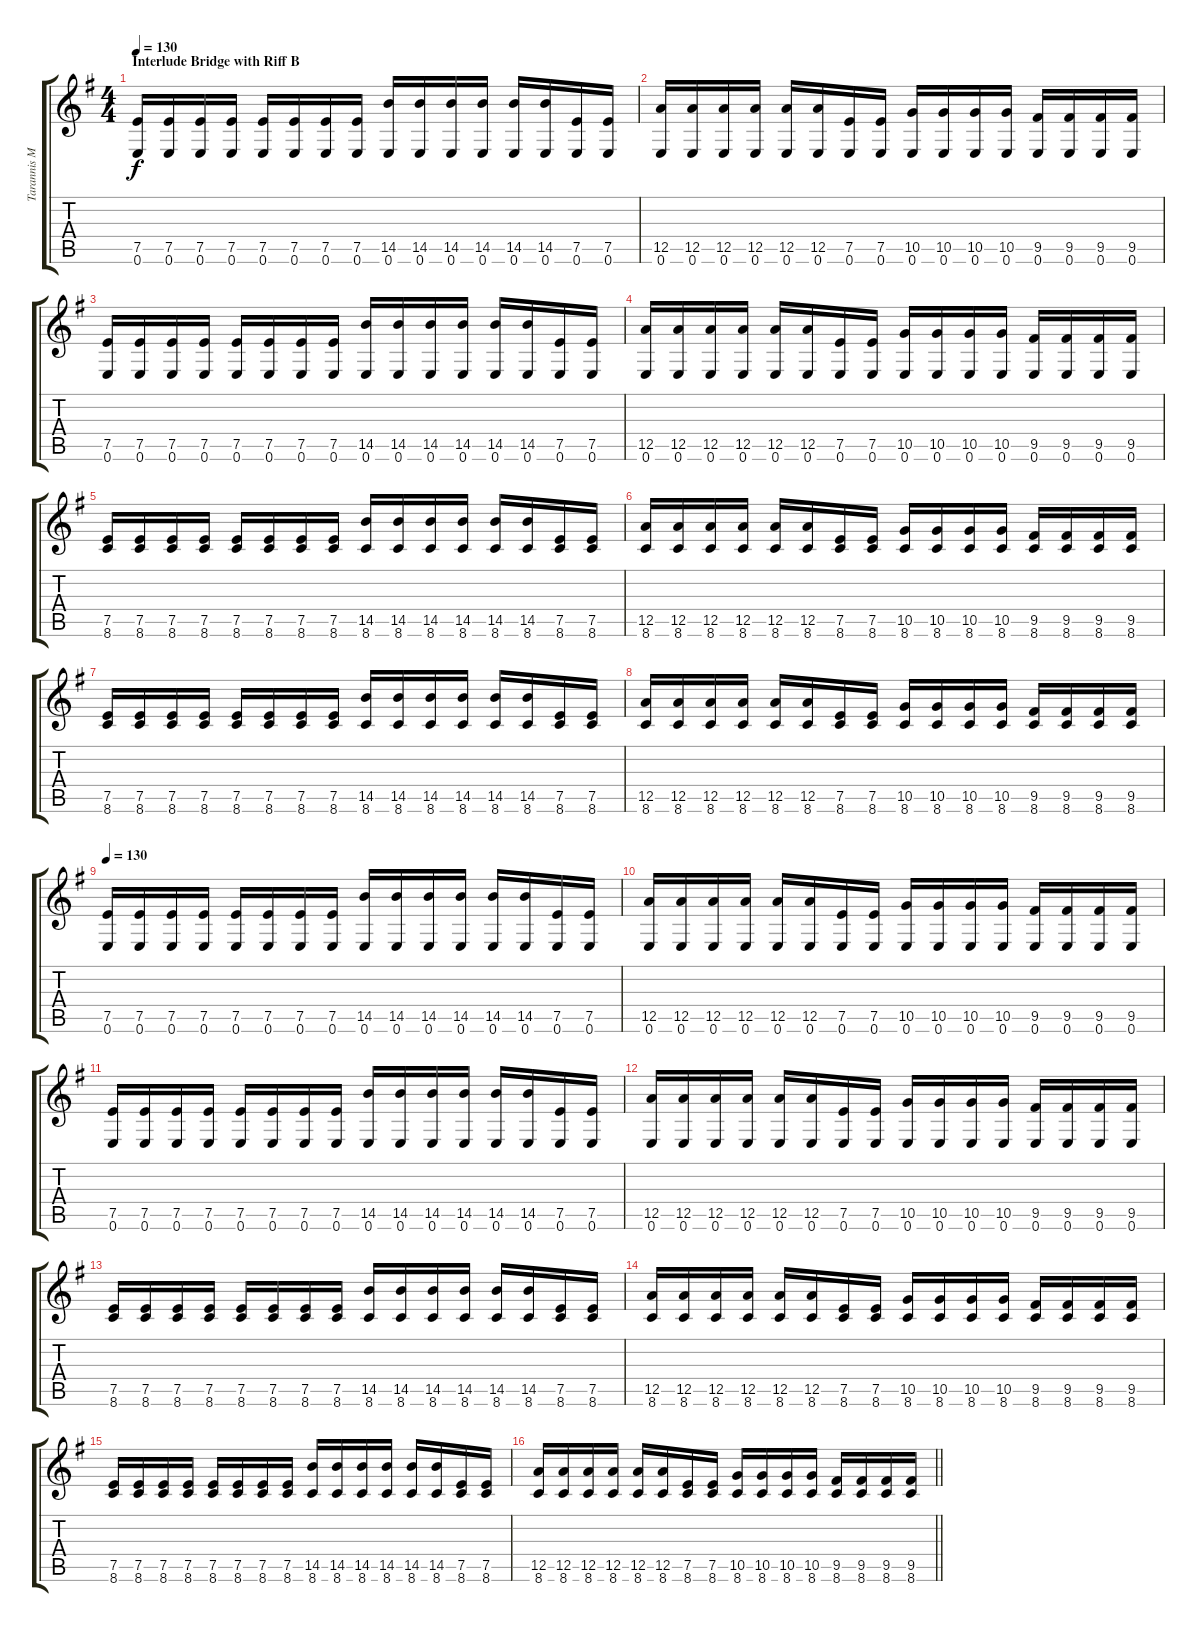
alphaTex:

\track ("Tarannis Moloch" "Tarannis M") {instrument distortionguitar}
\staff {score tabs}
\tuning (E4 B3 G3 D3 A2 E2) {hide}
\ts (4 4)
\section ("" "Interlude Bridge with Riff B")
\tempo 130
\clef g2
\ks eminor
(7.5 0.6).16{dy f} (7.5 0.6).16 (7.5 0.6).16 (7.5 0.6).16 (7.5 0.6).16 (7.5 0.6).16 (7.5 0.6).16 (7.5 0.6).16 (14.5 0.6).16 (14.5 0.6).16 (14.5 0.6).16 (14.5 0.6).16 (14.5 0.6).16 (14.5 0.6).16 (7.5 0.6).16 (7.5 0.6).16 |
(12.5 0.6).16 (12.5 0.6).16 (12.5 0.6).16 (12.5 0.6).16 (12.5 0.6).16 (12.5 0.6).16 (7.5 0.6).16 (7.5 0.6).16 (10.5 0.6).16 (10.5 0.6).16 (10.5 0.6).16 (10.5 0.6).16 (9.5 0.6).16 (9.5 0.6).16 (9.5 0.6).16 (9.5 0.6).16 |
(7.5 0.6).16 (7.5 0.6).16 (7.5 0.6).16 (7.5 0.6).16 (7.5 0.6).16 (7.5 0.6).16 (7.5 0.6).16 (7.5 0.6).16 (14.5 0.6).16 (14.5 0.6).16 (14.5 0.6).16 (14.5 0.6).16 (14.5 0.6).16 (14.5 0.6).16 (7.5 0.6).16 (7.5 0.6).16 |
(12.5 0.6).16 (12.5 0.6).16 (12.5 0.6).16 (12.5 0.6).16 (12.5 0.6).16 (12.5 0.6).16 (7.5 0.6).16 (7.5 0.6).16 (10.5 0.6).16 (10.5 0.6).16 (10.5 0.6).16 (10.5 0.6).16 (9.5 0.6).16 (9.5 0.6).16 (9.5 0.6).16 (9.5 0.6).16 |
(7.5 8.6).16 (7.5 8.6).16 (7.5 8.6).16 (7.5 8.6).16 (7.5 8.6).16 (7.5 8.6).16 (7.5 8.6).16 (7.5 8.6).16 (14.5 8.6).16 (14.5 8.6).16 (14.5 8.6).16 (14.5 8.6).16 (14.5 8.6).16 (14.5 8.6).16 (7.5 8.6).16 (7.5 8.6).16 |
(12.5 8.6).16 (12.5 8.6).16 (12.5 8.6).16 (12.5 8.6).16 (12.5 8.6).16 (12.5 8.6).16 (7.5 8.6).16 (7.5 8.6).16 (10.5 8.6).16 (10.5 8.6).16 (10.5 8.6).16 (10.5 8.6).16 (9.5 8.6).16 (9.5 8.6).16 (9.5 8.6).16 (9.5 8.6).16 |
(7.5 8.6).16 (7.5 8.6).16 (7.5 8.6).16 (7.5 8.6).16 (7.5 8.6).16 (7.5 8.6).16 (7.5 8.6).16 (7.5 8.6).16 (14.5 8.6).16 (14.5 8.6).16 (14.5 8.6).16 (14.5 8.6).16 (14.5 8.6).16 (14.5 8.6).16 (7.5 8.6).16 (7.5 8.6).16 |
(12.5 8.6).16 (12.5 8.6).16 (12.5 8.6).16 (12.5 8.6).16 (12.5 8.6).16 (12.5 8.6).16 (7.5 8.6).16 (7.5 8.6).16 (10.5 8.6).16 (10.5 8.6).16 (10.5 8.6).16 (10.5 8.6).16 (9.5 8.6).16 (9.5 8.6).16 (9.5 8.6).16 (9.5 8.6).16 |
\tempo 130
(7.5 0.6).16 (7.5 0.6).16 (7.5 0.6).16 (7.5 0.6).16 (7.5 0.6).16 (7.5 0.6).16 (7.5 0.6).16 (7.5 0.6).16 (14.5 0.6).16 (14.5 0.6).16 (14.5 0.6).16 (14.5 0.6).16 (14.5 0.6).16 (14.5 0.6).16 (7.5 0.6).16 (7.5 0.6).16 |
(12.5 0.6).16 (12.5 0.6).16 (12.5 0.6).16 (12.5 0.6).16 (12.5 0.6).16 (12.5 0.6).16 (7.5 0.6).16 (7.5 0.6).16 (10.5 0.6).16 (10.5 0.6).16 (10.5 0.6).16 (10.5 0.6).16 (9.5 0.6).16 (9.5 0.6).16 (9.5 0.6).16 (9.5 0.6).16 |
(7.5 0.6).16 (7.5 0.6).16 (7.5 0.6).16 (7.5 0.6).16 (7.5 0.6).16 (7.5 0.6).16 (7.5 0.6).16 (7.5 0.6).16 (14.5 0.6).16 (14.5 0.6).16 (14.5 0.6).16 (14.5 0.6).16 (14.5 0.6).16 (14.5 0.6).16 (7.5 0.6).16 (7.5 0.6).16 |
(12.5 0.6).16 (12.5 0.6).16 (12.5 0.6).16 (12.5 0.6).16 (12.5 0.6).16 (12.5 0.6).16 (7.5 0.6).16 (7.5 0.6).16 (10.5 0.6).16 (10.5 0.6).16 (10.5 0.6).16 (10.5 0.6).16 (9.5 0.6).16 (9.5 0.6).16 (9.5 0.6).16 (9.5 0.6).16 |
(7.5 8.6).16 (7.5 8.6).16 (7.5 8.6).16 (7.5 8.6).16 (7.5 8.6).16 (7.5 8.6).16 (7.5 8.6).16 (7.5 8.6).16 (14.5 8.6).16 (14.5 8.6).16 (14.5 8.6).16 (14.5 8.6).16 (14.5 8.6).16 (14.5 8.6).16 (7.5 8.6).16 (7.5 8.6).16 |
(12.5 8.6).16 (12.5 8.6).16 (12.5 8.6).16 (12.5 8.6).16 (12.5 8.6).16 (12.5 8.6).16 (7.5 8.6).16 (7.5 8.6).16 (10.5 8.6).16 (10.5 8.6).16 (10.5 8.6).16 (10.5 8.6).16 (9.5 8.6).16 (9.5 8.6).16 (9.5 8.6).16 (9.5 8.6).16 |
(7.5 8.6).16 (7.5 8.6).16 (7.5 8.6).16 (7.5 8.6).16 (7.5 8.6).16 (7.5 8.6).16 (7.5 8.6).16 (7.5 8.6).16 (14.5 8.6).16 (14.5 8.6).16 (14.5 8.6).16 (14.5 8.6).16 (14.5 8.6).16 (14.5 8.6).16 (7.5 8.6).16 (7.5 8.6).16 |
\barLineRight lightlight
(12.5 8.6).16 (12.5 8.6).16 (12.5 8.6).16 (12.5 8.6).16 (12.5 8.6).16 (12.5 8.6).16 (7.5 8.6).16 (7.5 8.6).16 (10.5 8.6).16 (10.5 8.6).16 (10.5 8.6).16 (10.5 8.6).16 (9.5 8.6).16 (9.5 8.6).16 (9.5 8.6).16 (9.5 8.6).16
